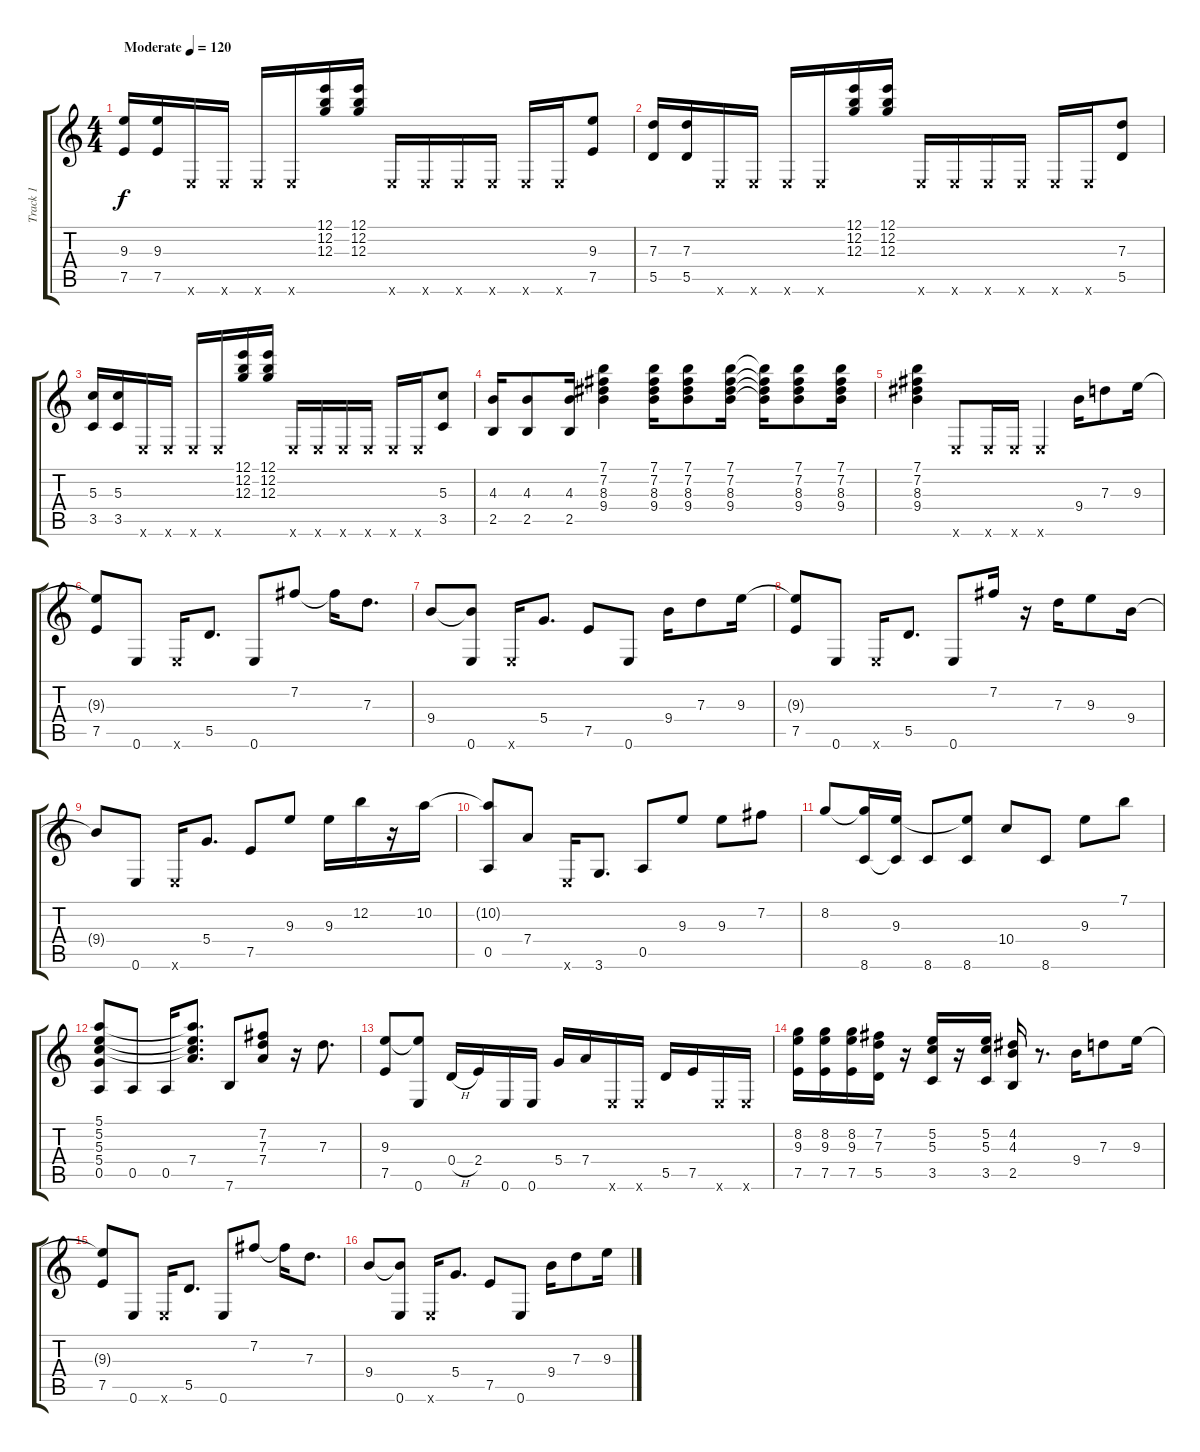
\track ("Track 1" "Track 1") {instrument acousticguitarsteel}
\staff {score tabs}
\tuning (E4 B3 G3 D3 A2 E2) {hide}
\ts (4 4)
\tempo (120 "Moderate")
\clef g2
\ks c
(9.3 7.5).16{dy f instrument acousticguitarsteel} (9.3 7.5).16 0.6{x}.16 0.6{x}.16 0.6{x}.16 0.6{x}.16 (12.1 12.2 12.3).16 (12.1 12.2 12.3).16 0.6{x}.16 0.6{x}.16 0.6{x}.16 0.6{x}.16 0.6{x}.16 0.6{x}.16 (9.3 7.5).8 |
(7.3 5.5).16 (7.3 5.5).16 0.6{x}.16 0.6{x}.16 0.6{x}.16 0.6{x}.16 (12.1 12.2 12.3).16 (12.1 12.2 12.3).16 0.6{x}.16 0.6{x}.16 0.6{x}.16 0.6{x}.16 0.6{x}.16 0.6{x}.16 (7.3 5.5).8 |
(5.3 3.5).16 (5.3 3.5).16 0.6{x}.16 0.6{x}.16 0.6{x}.16 0.6{x}.16 (12.1 12.2 12.3).16 (12.1 12.2 12.3).16 0.6{x}.16 0.6{x}.16 0.6{x}.16 0.6{x}.16 0.6{x}.16 0.6{x}.16 (5.3 3.5).8 |
(4.3 2.5).16 (4.3 2.5).8 (4.3 2.5).16 (7.1 7.2 8.3 9.4).4 (7.1 7.2 8.3 9.4).16 (7.1 7.2 8.3 9.4).8 (7.1 7.2 8.3 9.4).16 (7.1{t} 7.2{t} 8.3{t} 9.4{t}).16 (7.1 7.2 8.3 9.4).8 (7.1 7.2 8.3 9.4).16 |
(7.1 7.2 8.3 9.4).4 0.6{x}.8 0.6{x}.16 0.6{x}.16 0.6{x}.4 9.4.16 7.3.8 9.3.16 |
(9.3{t} 7.5).8 0.6.8 0.6{x}.16 5.5.8{d} 0.6.8 7.2.8 7.2{t}.16 7.3.8{d} |
9.4.8 (9.4{t} 0.6).8 0.6{x}.16 5.4.8{d} 7.5.8 0.6.8 9.4.16 7.3.8 9.3.16 |
(9.3{t} 7.5).8 0.6.8 0.6{x}.16 5.5.8{d} 0.6.8 7.2.16 r.16 7.3.16 9.3.8 9.4.16 |
9.4{t}.8 0.6.8 0.6{x}.16 5.4.8{d} 7.5.8 9.3.8 9.3.16 12.2.16 r.16 10.2.16 |
(10.2{t} 0.5).8 7.4.8 0.6{x}.16 3.6.8{d} 0.5.8 9.3.8 9.3.8 7.2.8 |
8.2.8 (8.2{t} 8.6).16 (9.3 8.6{t}).16 8.6.8 (9.3{t} 8.6).8 10.4.8 8.6.8 9.3.8 7.1.8 |
(5.1 5.2 5.3 5.4 0.5).8 0.5.8 0.5.16 (5.1{t} 5.2{t} 5.3{t} 7.4).8{d} 7.6.8 (7.2 7.3 7.4).8 r.16 7.3.8{d} |
(9.3 7.5).8 (9.3{t} 0.6).8 0.4{h}.16 2.4.16 0.6.16 0.6.16 5.4.16 7.4.16 0.6{x}.16 0.6{x}.16 5.5.16 7.5.16 0.6{x}.16 0.6{x}.16 |
(8.2 9.3 7.5).16 (8.2 9.3 7.5).16 (8.2 9.3 7.5).16 (7.2 7.3 5.5).16 r.16 (5.2 5.3 3.5).16 r.16 (5.2 5.3 3.5).16 (4.2 4.3 2.5).16 r.8{d} 9.4.16 7.3.8 9.3.16 |
(9.3{t} 7.5).8 0.6.8 0.6{x}.16 5.5.8{d} 0.6.8 7.2.8 7.2{t}.16 7.3.8{d} |
9.4.8 (9.4{t} 0.6).8 0.6{x}.16 5.4.8{d} 7.5.8 0.6.8 9.4.16 7.3.8 9.3.16
